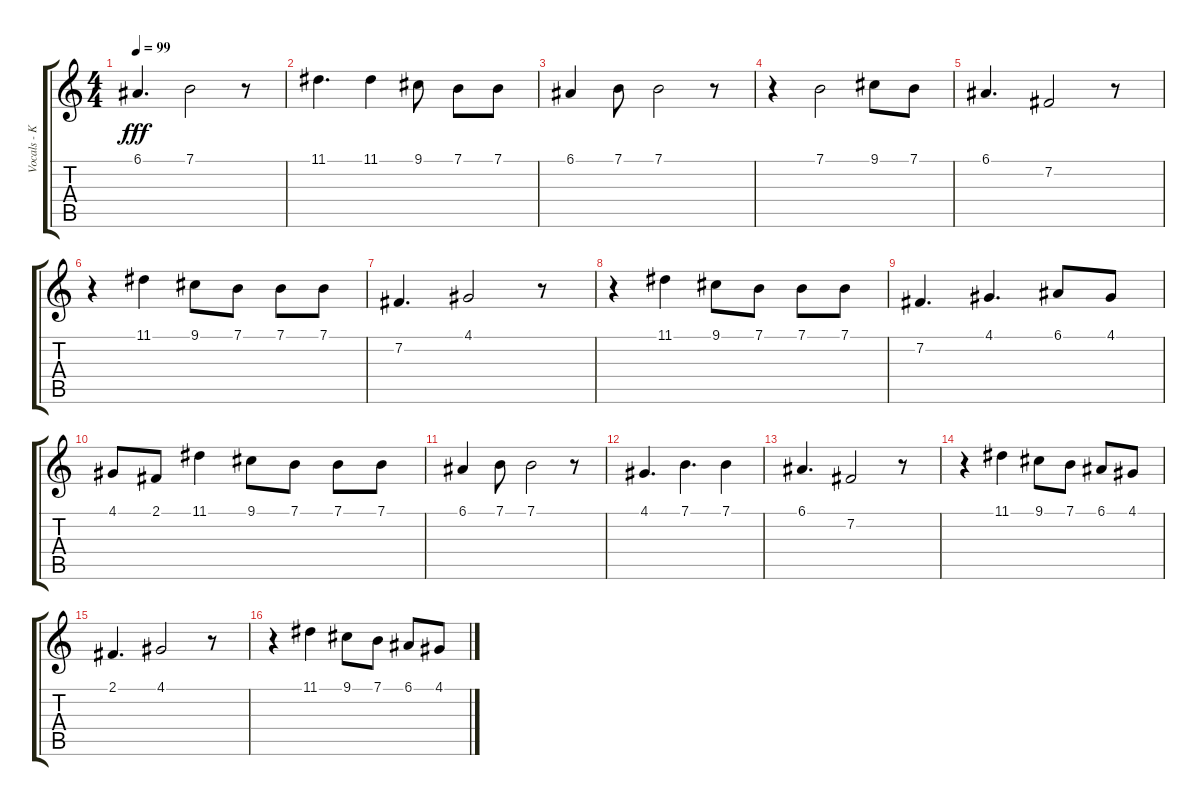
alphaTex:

\track ("Vocals - Kevin" "Vocals - K") {instrument baritonesax}
\staff {score tabs}
\tuning (E4 B3 G3 D3 A2 E2) {hide}
\ts (4 4)
\tempo 99
\clef g2
\ks c
6.1.4{d dy fff} 7.1.2 r.8 |
11.1.4{d} 11.1.4 9.1.8 7.1.8 7.1.8 |
6.1.4 7.1.8 7.1.2 r.8 |
r.4 7.1.2 9.1.8 7.1.8 |
6.1.4{d} 7.2.2 r.8 |
r.4 11.1.4 9.1.8 7.1.8 7.1.8 7.1.8 |
7.2.4{d} 4.1.2 r.8 |
r.4 11.1.4 9.1.8 7.1.8 7.1.8 7.1.8 |
7.2.4{d} 4.1.4{d} 6.1.8 4.1.8 |
4.1.8 2.1.8 11.1.4 9.1.8 7.1.8 7.1.8 7.1.8 |
6.1.4 7.1.8 7.1.2 r.8 |
4.1.4{d} 7.1.4{d} 7.1.4 |
6.1.4{d} 7.2.2 r.8 |
r.4 11.1.4 9.1.8 7.1.8 6.1.8 4.1.8 |
2.1.4{d} 4.1.2 r.8 |
r.4 11.1.4 9.1.8 7.1.8 6.1.8 4.1.8
